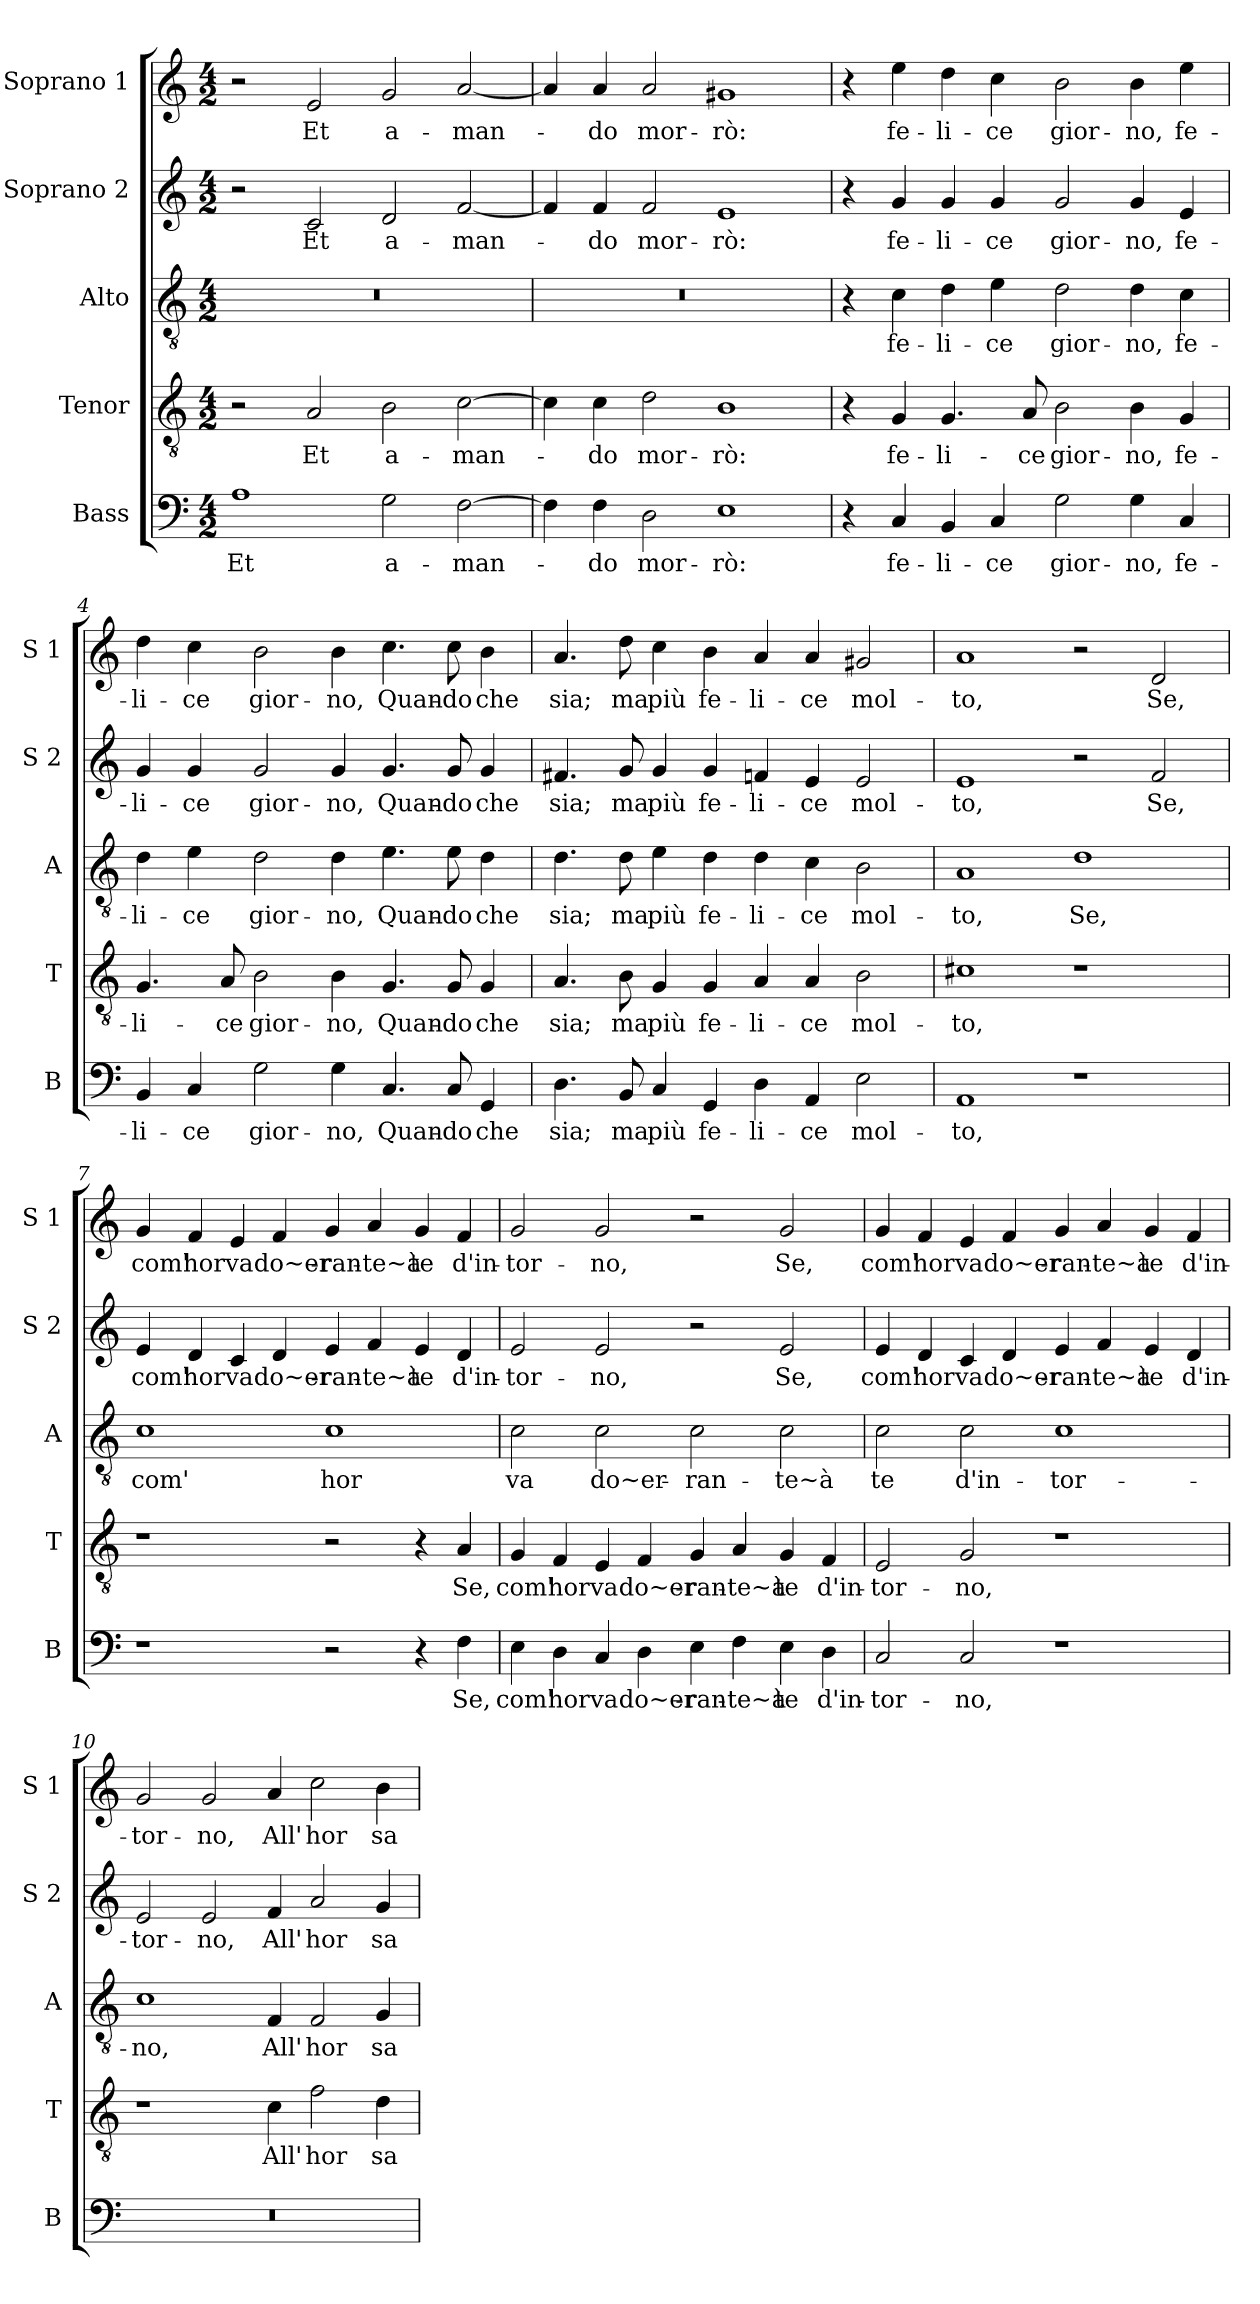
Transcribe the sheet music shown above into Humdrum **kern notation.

**kern	**text	**kern	**text	**kern	**text	**kern	**text	**kern	**text
*part5	*part5	*part4	*part4	*part3	*part3	*part2	*part2	*part1	*part1
*staff5	*staff5	*staff4	*staff4	*staff3	*staff3	*staff2	*staff2	*staff1	*staff1
*I"Bass	*	*I"Tenor	*	*I"Alto	*	*I"Soprano 2	*	*I"Soprano 1	*
*I'B	*	*I'T	*	*I'A	*	*I'S 2	*	*I'S 1	*
*clefF4	*	*clefGv2	*	*clefGv2	*	*clefG2	*	*clefG2	*
*k[]	*	*k[]	*	*k[]	*	*k[]	*	*k[]	*
*C:	*	*C:	*	*C:	*	*C:	*	*C:	*
*M4/2	*	*M4/2	*	*M4/2	*	*M4/2	*	*M4/2	*
=1	=1	=1	=1	=1	=1	=1	=1	=1	=1
1A	Et	2r	.	0r	.	2r	.	2r	.
.	.	2A/	Et	.	.	2c/	Et	2e/	Et
2G\	a-	2B\	a-	.	.	2d/	a-	2g/	a-
[2F\	-man-	[2c\	-man-	.	.	[2f/	-man-	[2a/	-man-
=2	=2	=2	=2	=2	=2	=2	=2	=2	=2
4F\]	.	4c\]	.	0r	.	4f/]	.	4a/]	.
4F\	-do	4c\	-do	.	.	4f/	-do	4a/	-do
2D\	mor-	2d\	mor-	.	.	2f/	mor-	2a/	mor-
1E	-rò:	1B	-rò:	.	.	1e	-rò:	1g#X	-rò:
=3	=3	=3	=3	=3	=3	=3	=3	=3	=3
4r	.	4r	.	4r	.	4r	.	4r	.
4C/	fe-	4G/	fe-	4c\	fe-	4g/	fe-	4ee\	fe-
4BB/	-li-	4.G/	-li-	4d\	-li-	4g/	-li-	4dd\	-li-
4C/	-ce	.	.	4e\	-ce	4g/	-ce	4cc\	-ce
.	.	8A/	-ce	.	.	.	.	.	.
2G\	gior-	2B\	gior-	2d\	gior-	2g/	gior-	2b\	gior-
4G\	-no,	4B\	-no,	4d\	-no,	4g/	-no,	4b\	-no,
4C/	fe-	4G/	fe-	4c\	fe-	4e/	fe-	4ee\	fe-
!!LO:LB:g=z
=4	=4	=4	=4	=4	=4	=4	=4	=4	=4
4BB/	-li-	4.G/	-li-	4d\	-li-	4g/	-li-	4dd\	-li-
4C/	-ce	.	.	4e\	-ce	4g/	-ce	4cc\	-ce
.	.	8A/	-ce	.	.	.	.	.	.
2G\	gior-	2B\	gior-	2d\	gior-	2g/	gior-	2b\	gior-
4G\	-no,	4B\	-no,	4d\	-no,	4g/	-no,	4b\	-no,
4.C/	Quan-	4.G/	Quan-	4.e\	Quan-	4.g/	Quan-	4.cc\	Quan-
8C/	-do	8G/	-do	8e\	-do	8g/	-do	8cc\	-do
4GG/	che	4G/	che	4d\	che	4g/	che	4b\	che
=5	=5	=5	=5	=5	=5	=5	=5	=5	=5
4.D\	sia;	4.A/	sia;	4.d\	sia;	4.f#X/	sia;	4.a/	sia;
8BB/	ma	8B\	ma	8d\	ma	8g/	ma	8dd\	ma
4C/	più	4G/	più	4e\	più	4g/	più	4cc\	più
4GG/	fe-	4G/	fe-	4d\	fe-	4g/	fe-	4b\	fe-
4D\	-li-	4A/	-li-	4d\	-li-	4fn/	-li-	4a/	-li-
4AA/	-ce	4A/	-ce	4c\	-ce	4e/	-ce	4a/	-ce
2E\	mol-	2B\	mol-	2B\	mol-	2e/	mol-	2g#X/	mol-
=6	=6	=6	=6	=6	=6	=6	=6	=6	=6
1AA	-to,	1c#X	-to,	1A	-to,	1e	-to,	1a	-to,
1r	.	1r	.	1d	Se,	2r	.	2r	.
.	.	.	.	.	.	2f/	Se,	2d/	Se,
!!LO:PB:g=z
=7	=7	=7	=7	=7	=7	=7	=7	=7	=7
1r	.	1r	.	1c	com'	4e/	com'	4g/	com'
.	.	.	.	.	.	4d/	hor	4f/	hor
.	.	.	.	.	.	4c/	va	4e/	va
.	.	.	.	.	.	4d/	do~er-	4f/	do~er-
2r	.	2r	.	1c	hor	4e/	-ran-	4g/	-ran-
.	.	.	.	.	.	4f/	-te~à	4a/	-te~à
4r	.	4r	.	.	.	4e/	te	4g/	te
4F\	Se,	4A/	Se,	.	.	4d/	d'in-	4f/	d'in-
=8	=8	=8	=8	=8	=8	=8	=8	=8	=8
4E\	com'	4G/	com'	2c\	va	2e/	-tor-	2g/	-tor-
4D\	hor	4F/	hor	.	.	.	.	.	.
4C/	va	4E/	va	2c\	do~er-	2e/	-no,	2g/	-no,
4D\	do~er-	4F/	do~er-	.	.	.	.	.	.
4E\	-ran-	4G/	-ran-	2c\	-ran-	2r	.	2r	.
4F\	-te~à	4A/	-te~à	.	.	.	.	.	.
4E\	te	4G/	te	2c\	-te~à	2e/	Se,	2g/	Se,
4D\	d'in-	4F/	d'in-	.	.	.	.	.	.
=9	=9	=9	=9	=9	=9	=9	=9	=9	=9
2C/	-tor-	2E/	-tor-	2c\	te	4e/	com'	4g/	com'
.	.	.	.	.	.	4d/	hor	4f/	hor
2C/	-no,	2G/	-no,	2c\	d'in-	4c/	va	4e/	va
.	.	.	.	.	.	4d/	do~er-	4f/	do~er-
1r	.	1r	.	1c	-tor-	4e/	-ran-	4g/	-ran-
.	.	.	.	.	.	4f/	-te~à	4a/	-te~à
.	.	.	.	.	.	4e/	te	4g/	te
.	.	.	.	.	.	4d/	d'in-	4f/	d'in-
!!LO:LB:g=z
=10	=10	=10	=10	=10	=10	=10	=10	=10	=10
0r	.	1r	.	1c	-no,	2e/	-tor-	2g/	-tor-
.	.	.	.	.	.	2e/	-no,	2g/	-no,
.	.	4c\	All'	4F/	All'	4f/	All'	4a/	All'
.	.	2f\	hor	2F/	hor	2a/	hor	2cc\	hor
.	.	4d\	sa-	4G/	sa-	4g/	sa-	4b\	sa-
=	=	=	=	=	=	=	=	=	=
*-	*-	*-	*-	*-	*-	*-	*-	*-	*-
